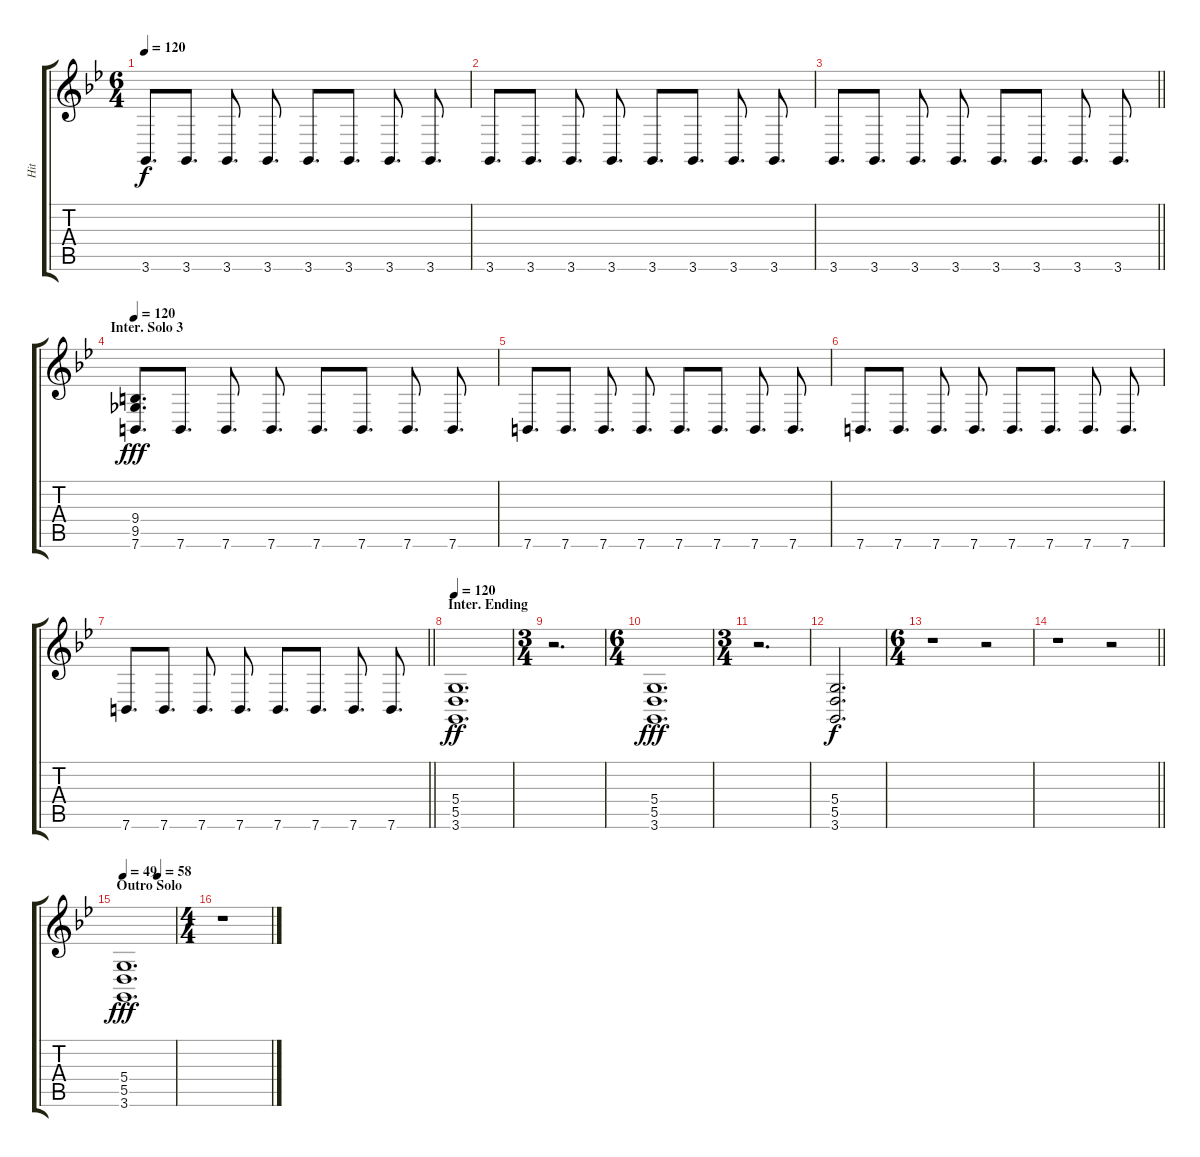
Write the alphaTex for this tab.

\track ("Hit" "Hit") {instrument orchestrahit}
\staff {score tabs}
\tuning (E4 B3 G3 D3 A2 E2) {hide}
\ts (6 4)
\tempo 120
\clef g2
\ks bb
3.6.8{d dy f} 3.6.8{d} 3.6.8{d} 3.6.8{d} 3.6.8{d} 3.6.8{d} 3.6.8{d} 3.6.8{d} |
3.6.8{d} 3.6.8{d} 3.6.8{d} 3.6.8{d} 3.6.8{d} 3.6.8{d} 3.6.8{d} 3.6.8{d} |
\barLineRight lightlight
3.6.8{d} 3.6.8{d} 3.6.8{d} 3.6.8{d} 3.6.8{d} 3.6.8{d} 3.6.8{d} 3.6.8{d} |
\section ("" "Inter. Solo 3")
\tempo 120
(9.4 9.5 7.6).8{d dy fff} 7.6.8{d} 7.6.8{d} 7.6.8{d} 7.6.8{d} 7.6.8{d} 7.6.8{d} 7.6.8{d} |
7.6.8{d} 7.6.8{d} 7.6.8{d} 7.6.8{d} 7.6.8{d} 7.6.8{d} 7.6.8{d} 7.6.8{d} |
7.6.8{d} 7.6.8{d} 7.6.8{d} 7.6.8{d} 7.6.8{d} 7.6.8{d} 7.6.8{d} 7.6.8{d} |
\barLineRight lightlight
7.6.8{d} 7.6.8{d} 7.6.8{d} 7.6.8{d} 7.6.8{d} 7.6.8{d} 7.6.8{d} 7.6.8{d} |
\section ("" "Inter. Ending")
\tempo 120
(5.4 5.5 3.6).1{d dy ff} |
\ts (3 4)
r.2{d} |
\ts (6 4)
(5.4 5.5 3.6).1{d dy fff} |
\ts (3 4)
r.2{d} |
(5.4 5.5 3.6).2{d dy f} |
\ts (6 4)
r.1 r.2 |
\barLineRight lightlight
r.1 r.2 |
\section ("" "Outro Solo")
\tempo 49
\tempo (58 0.6666666666666666)
(5.4 5.5 3.6).1{d dy fff} |
\ts (4 4)
r.1
